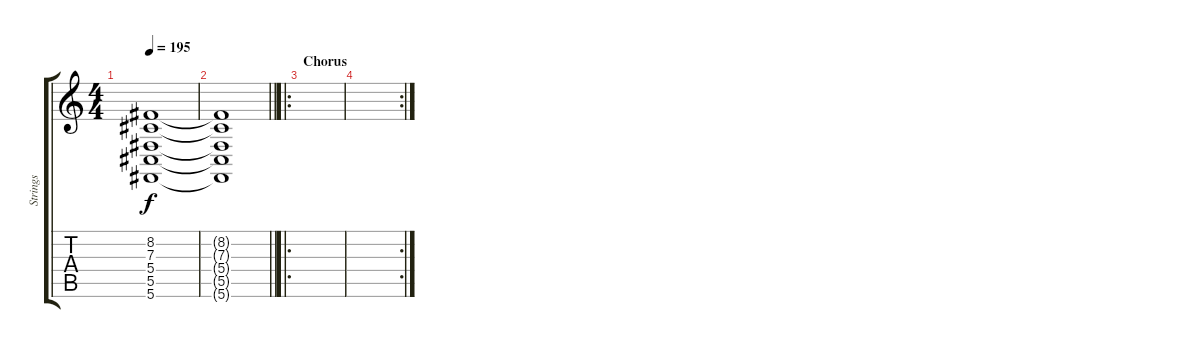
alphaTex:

\track ("Strings" "Strings") {instrument stringensemble1}
\staff {score tabs}
\tuning (Eb4 Bb3 Gb3 Db3 Ab2 Db2) {hide}
\ts (4 4)
\tempo 195
\clef g2
\ks c
(8.2 7.3 5.4 5.5 5.6).1{dy f} |
\barLineRight lightlight
(8.2{t} 7.3{t} 5.4{t} 5.5{t} 5.6{t}).1 |
\ro
\section ("" "Chorus")
|
\rc 2
